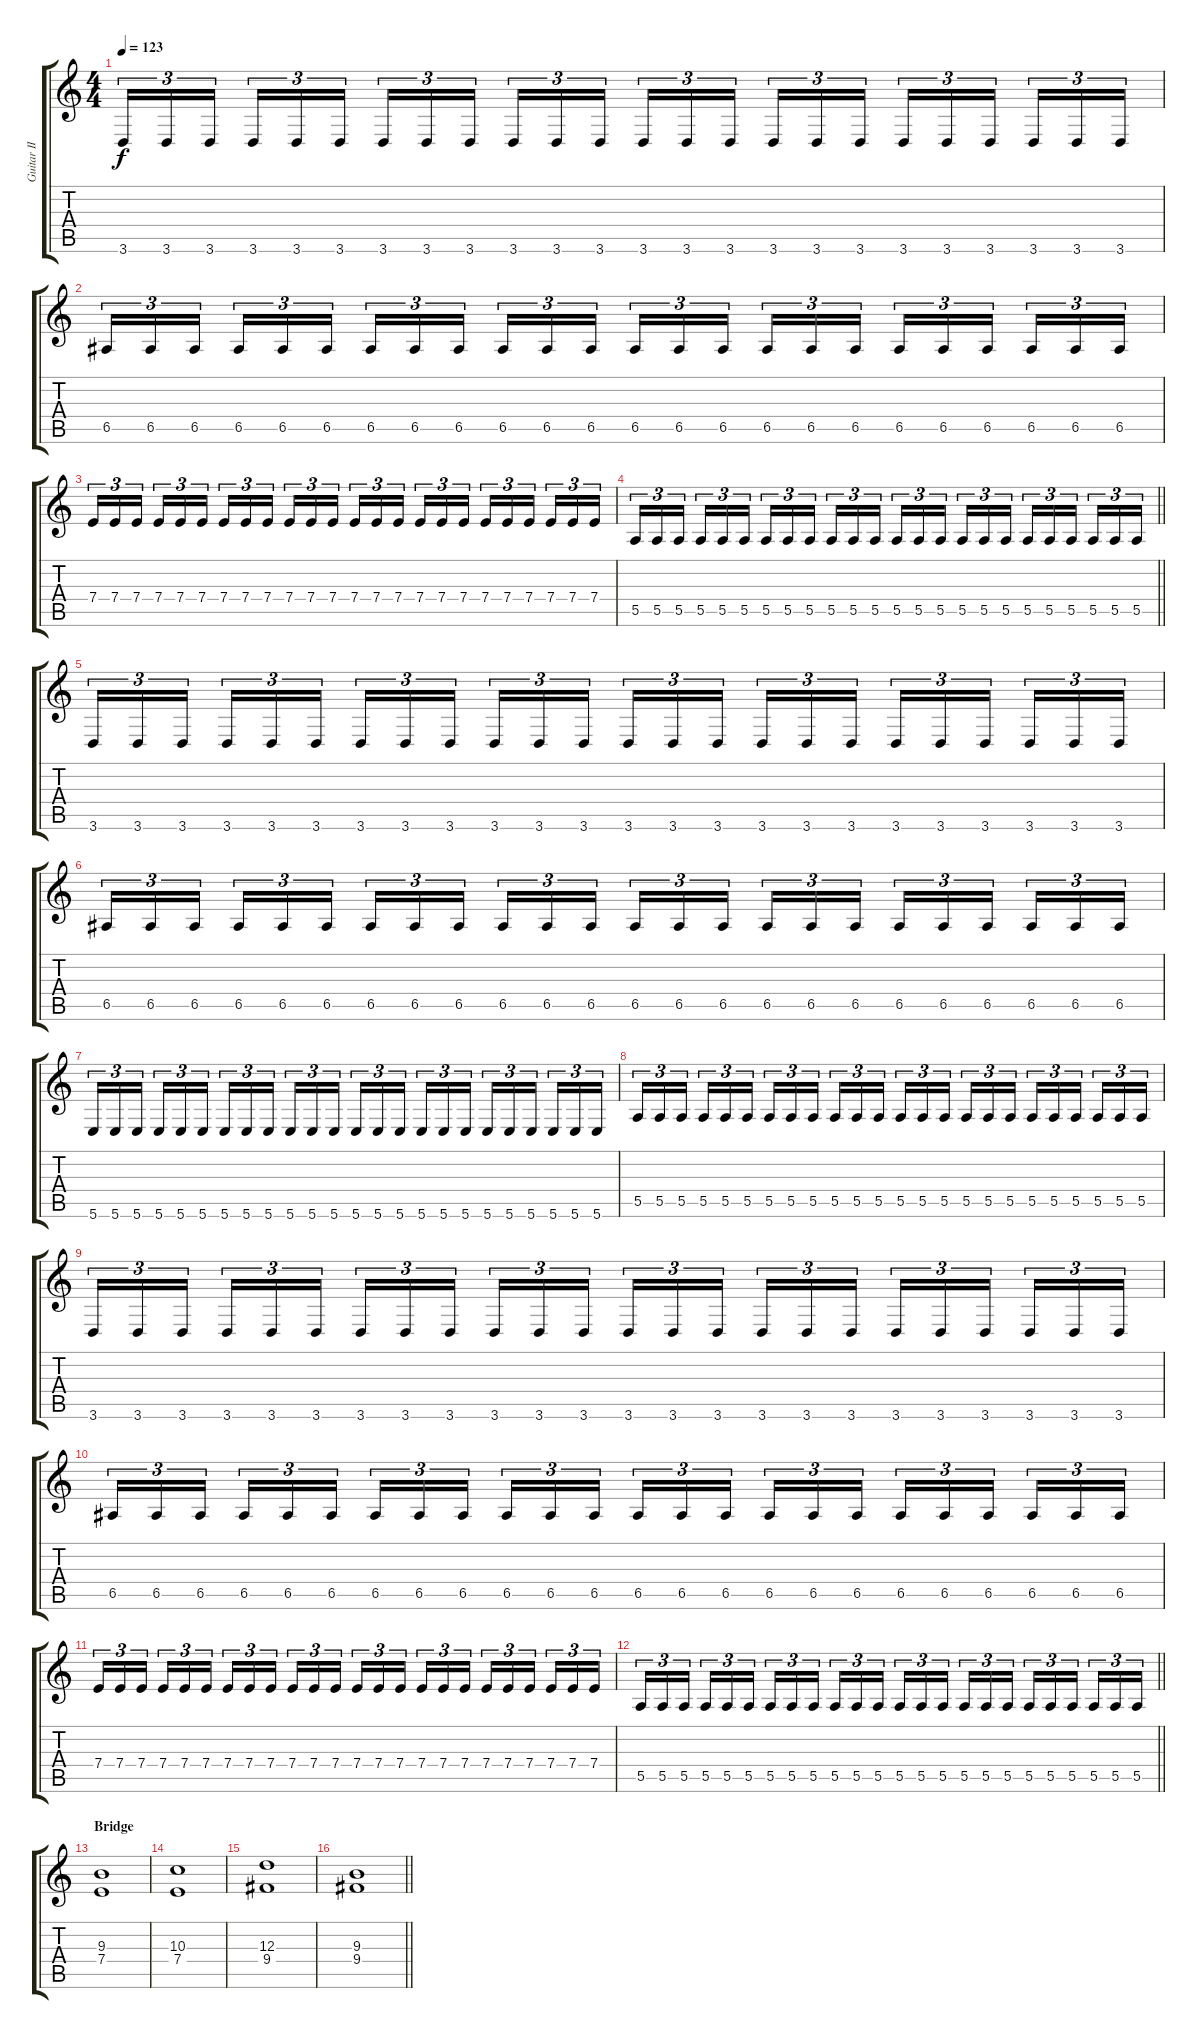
\track ("Guitar II" "Guitar II") {instrument distortionguitar}
\staff {score tabs}
\tuning (B3 Gb3 D3 A2 E2 B1) {hide}
\ts (4 4)
\tempo 123
\clef g2
\ks c
3.6.16{tu (3 2) dy f} 3.6.16{tu (3 2)} 3.6.16{tu (3 2) beam splitsecondary} 3.6.16{tu (3 2)} 3.6.16{tu (3 2)} 3.6.16{tu (3 2)} 3.6.16{tu (3 2)} 3.6.16{tu (3 2)} 3.6.16{tu (3 2) beam splitsecondary} 3.6.16{tu (3 2)} 3.6.16{tu (3 2)} 3.6.16{tu (3 2)} 3.6.16{tu (3 2)} 3.6.16{tu (3 2)} 3.6.16{tu (3 2) beam splitsecondary} 3.6.16{tu (3 2)} 3.6.16{tu (3 2)} 3.6.16{tu (3 2)} 3.6.16{tu (3 2)} 3.6.16{tu (3 2)} 3.6.16{tu (3 2) beam splitsecondary} 3.6.16{tu (3 2)} 3.6.16{tu (3 2)} 3.6.16{tu (3 2)} |
6.5.16{tu (3 2)} 6.5.16{tu (3 2)} 6.5.16{tu (3 2) beam splitsecondary} 6.5.16{tu (3 2)} 6.5.16{tu (3 2)} 6.5.16{tu (3 2)} 6.5.16{tu (3 2)} 6.5.16{tu (3 2)} 6.5.16{tu (3 2) beam splitsecondary} 6.5.16{tu (3 2)} 6.5.16{tu (3 2)} 6.5.16{tu (3 2)} 6.5.16{tu (3 2)} 6.5.16{tu (3 2)} 6.5.16{tu (3 2) beam splitsecondary} 6.5.16{tu (3 2)} 6.5.16{tu (3 2)} 6.5.16{tu (3 2)} 6.5.16{tu (3 2)} 6.5.16{tu (3 2)} 6.5.16{tu (3 2) beam splitsecondary} 6.5.16{tu (3 2)} 6.5.16{tu (3 2)} 6.5.16{tu (3 2)} |
7.4.16{tu (3 2)} 7.4.16{tu (3 2)} 7.4.16{tu (3 2) beam splitsecondary} 7.4.16{tu (3 2)} 7.4.16{tu (3 2)} 7.4.16{tu (3 2)} 7.4.16{tu (3 2)} 7.4.16{tu (3 2)} 7.4.16{tu (3 2) beam splitsecondary} 7.4.16{tu (3 2)} 7.4.16{tu (3 2)} 7.4.16{tu (3 2)} 7.4.16{tu (3 2)} 7.4.16{tu (3 2)} 7.4.16{tu (3 2) beam splitsecondary} 7.4.16{tu (3 2)} 7.4.16{tu (3 2)} 7.4.16{tu (3 2)} 7.4.16{tu (3 2)} 7.4.16{tu (3 2)} 7.4.16{tu (3 2) beam splitsecondary} 7.4.16{tu (3 2)} 7.4.16{tu (3 2)} 7.4.16{tu (3 2)} |
\barLineRight lightlight
5.5.16{tu (3 2)} 5.5.16{tu (3 2)} 5.5.16{tu (3 2) beam splitsecondary} 5.5.16{tu (3 2)} 5.5.16{tu (3 2)} 5.5.16{tu (3 2)} 5.5.16{tu (3 2)} 5.5.16{tu (3 2)} 5.5.16{tu (3 2) beam splitsecondary} 5.5.16{tu (3 2)} 5.5.16{tu (3 2)} 5.5.16{tu (3 2)} 5.5.16{tu (3 2)} 5.5.16{tu (3 2)} 5.5.16{tu (3 2) beam splitsecondary} 5.5.16{tu (3 2)} 5.5.16{tu (3 2)} 5.5.16{tu (3 2)} 5.5.16{tu (3 2)} 5.5.16{tu (3 2)} 5.5.16{tu (3 2) beam splitsecondary} 5.5.16{tu (3 2)} 5.5.16{tu (3 2)} 5.5.16{tu (3 2)} |
\section ("" "")
3.6.16{tu (3 2)} 3.6.16{tu (3 2)} 3.6.16{tu (3 2) beam splitsecondary} 3.6.16{tu (3 2)} 3.6.16{tu (3 2)} 3.6.16{tu (3 2)} 3.6.16{tu (3 2)} 3.6.16{tu (3 2)} 3.6.16{tu (3 2) beam splitsecondary} 3.6.16{tu (3 2)} 3.6.16{tu (3 2)} 3.6.16{tu (3 2)} 3.6.16{tu (3 2)} 3.6.16{tu (3 2)} 3.6.16{tu (3 2) beam splitsecondary} 3.6.16{tu (3 2)} 3.6.16{tu (3 2)} 3.6.16{tu (3 2)} 3.6.16{tu (3 2)} 3.6.16{tu (3 2)} 3.6.16{tu (3 2) beam splitsecondary} 3.6.16{tu (3 2)} 3.6.16{tu (3 2)} 3.6.16{tu (3 2)} |
6.5.16{tu (3 2)} 6.5.16{tu (3 2)} 6.5.16{tu (3 2) beam splitsecondary} 6.5.16{tu (3 2)} 6.5.16{tu (3 2)} 6.5.16{tu (3 2)} 6.5.16{tu (3 2)} 6.5.16{tu (3 2)} 6.5.16{tu (3 2) beam splitsecondary} 6.5.16{tu (3 2)} 6.5.16{tu (3 2)} 6.5.16{tu (3 2)} 6.5.16{tu (3 2)} 6.5.16{tu (3 2)} 6.5.16{tu (3 2) beam splitsecondary} 6.5.16{tu (3 2)} 6.5.16{tu (3 2)} 6.5.16{tu (3 2)} 6.5.16{tu (3 2)} 6.5.16{tu (3 2)} 6.5.16{tu (3 2) beam splitsecondary} 6.5.16{tu (3 2)} 6.5.16{tu (3 2)} 6.5.16{tu (3 2)} |
5.6.16{tu (3 2)} 5.6.16{tu (3 2)} 5.6.16{tu (3 2) beam splitsecondary} 5.6.16{tu (3 2)} 5.6.16{tu (3 2)} 5.6.16{tu (3 2)} 5.6.16{tu (3 2)} 5.6.16{tu (3 2)} 5.6.16{tu (3 2) beam splitsecondary} 5.6.16{tu (3 2)} 5.6.16{tu (3 2)} 5.6.16{tu (3 2)} 5.6.16{tu (3 2)} 5.6.16{tu (3 2)} 5.6.16{tu (3 2) beam splitsecondary} 5.6.16{tu (3 2)} 5.6.16{tu (3 2)} 5.6.16{tu (3 2)} 5.6.16{tu (3 2)} 5.6.16{tu (3 2)} 5.6.16{tu (3 2) beam splitsecondary} 5.6.16{tu (3 2)} 5.6.16{tu (3 2)} 5.6.16{tu (3 2)} |
5.5.16{tu (3 2)} 5.5.16{tu (3 2)} 5.5.16{tu (3 2) beam splitsecondary} 5.5.16{tu (3 2)} 5.5.16{tu (3 2)} 5.5.16{tu (3 2)} 5.5.16{tu (3 2)} 5.5.16{tu (3 2)} 5.5.16{tu (3 2) beam splitsecondary} 5.5.16{tu (3 2)} 5.5.16{tu (3 2)} 5.5.16{tu (3 2)} 5.5.16{tu (3 2)} 5.5.16{tu (3 2)} 5.5.16{tu (3 2) beam splitsecondary} 5.5.16{tu (3 2)} 5.5.16{tu (3 2)} 5.5.16{tu (3 2)} 5.5.16{tu (3 2)} 5.5.16{tu (3 2)} 5.5.16{tu (3 2) beam splitsecondary} 5.5.16{tu (3 2)} 5.5.16{tu (3 2)} 5.5.16{tu (3 2)} |
3.6.16{tu (3 2)} 3.6.16{tu (3 2)} 3.6.16{tu (3 2) beam splitsecondary} 3.6.16{tu (3 2)} 3.6.16{tu (3 2)} 3.6.16{tu (3 2)} 3.6.16{tu (3 2)} 3.6.16{tu (3 2)} 3.6.16{tu (3 2) beam splitsecondary} 3.6.16{tu (3 2)} 3.6.16{tu (3 2)} 3.6.16{tu (3 2)} 3.6.16{tu (3 2)} 3.6.16{tu (3 2)} 3.6.16{tu (3 2) beam splitsecondary} 3.6.16{tu (3 2)} 3.6.16{tu (3 2)} 3.6.16{tu (3 2)} 3.6.16{tu (3 2)} 3.6.16{tu (3 2)} 3.6.16{tu (3 2) beam splitsecondary} 3.6.16{tu (3 2)} 3.6.16{tu (3 2)} 3.6.16{tu (3 2)} |
6.5.16{tu (3 2)} 6.5.16{tu (3 2)} 6.5.16{tu (3 2) beam splitsecondary} 6.5.16{tu (3 2)} 6.5.16{tu (3 2)} 6.5.16{tu (3 2)} 6.5.16{tu (3 2)} 6.5.16{tu (3 2)} 6.5.16{tu (3 2) beam splitsecondary} 6.5.16{tu (3 2)} 6.5.16{tu (3 2)} 6.5.16{tu (3 2)} 6.5.16{tu (3 2)} 6.5.16{tu (3 2)} 6.5.16{tu (3 2) beam splitsecondary} 6.5.16{tu (3 2)} 6.5.16{tu (3 2)} 6.5.16{tu (3 2)} 6.5.16{tu (3 2)} 6.5.16{tu (3 2)} 6.5.16{tu (3 2) beam splitsecondary} 6.5.16{tu (3 2)} 6.5.16{tu (3 2)} 6.5.16{tu (3 2)} |
7.4.16{tu (3 2)} 7.4.16{tu (3 2)} 7.4.16{tu (3 2) beam splitsecondary} 7.4.16{tu (3 2)} 7.4.16{tu (3 2)} 7.4.16{tu (3 2)} 7.4.16{tu (3 2)} 7.4.16{tu (3 2)} 7.4.16{tu (3 2) beam splitsecondary} 7.4.16{tu (3 2)} 7.4.16{tu (3 2)} 7.4.16{tu (3 2)} 7.4.16{tu (3 2)} 7.4.16{tu (3 2)} 7.4.16{tu (3 2) beam splitsecondary} 7.4.16{tu (3 2)} 7.4.16{tu (3 2)} 7.4.16{tu (3 2)} 7.4.16{tu (3 2)} 7.4.16{tu (3 2)} 7.4.16{tu (3 2) beam splitsecondary} 7.4.16{tu (3 2)} 7.4.16{tu (3 2)} 7.4.16{tu (3 2)} |
\barLineRight lightlight
5.5.16{tu (3 2)} 5.5.16{tu (3 2)} 5.5.16{tu (3 2) beam splitsecondary} 5.5.16{tu (3 2)} 5.5.16{tu (3 2)} 5.5.16{tu (3 2)} 5.5.16{tu (3 2)} 5.5.16{tu (3 2)} 5.5.16{tu (3 2) beam splitsecondary} 5.5.16{tu (3 2)} 5.5.16{tu (3 2)} 5.5.16{tu (3 2)} 5.5.16{tu (3 2)} 5.5.16{tu (3 2)} 5.5.16{tu (3 2) beam splitsecondary} 5.5.16{tu (3 2)} 5.5.16{tu (3 2)} 5.5.16{tu (3 2)} 5.5.16{tu (3 2)} 5.5.16{tu (3 2)} 5.5.16{tu (3 2) beam splitsecondary} 5.5.16{tu (3 2)} 5.5.16{tu (3 2)} 5.5.16{tu (3 2)} |
\section ("" "Bridge")
(9.3 7.4).1 |
(10.3 7.4).1 |
(12.3 9.4).1 |
\barLineRight lightlight
(9.3 9.4).1
